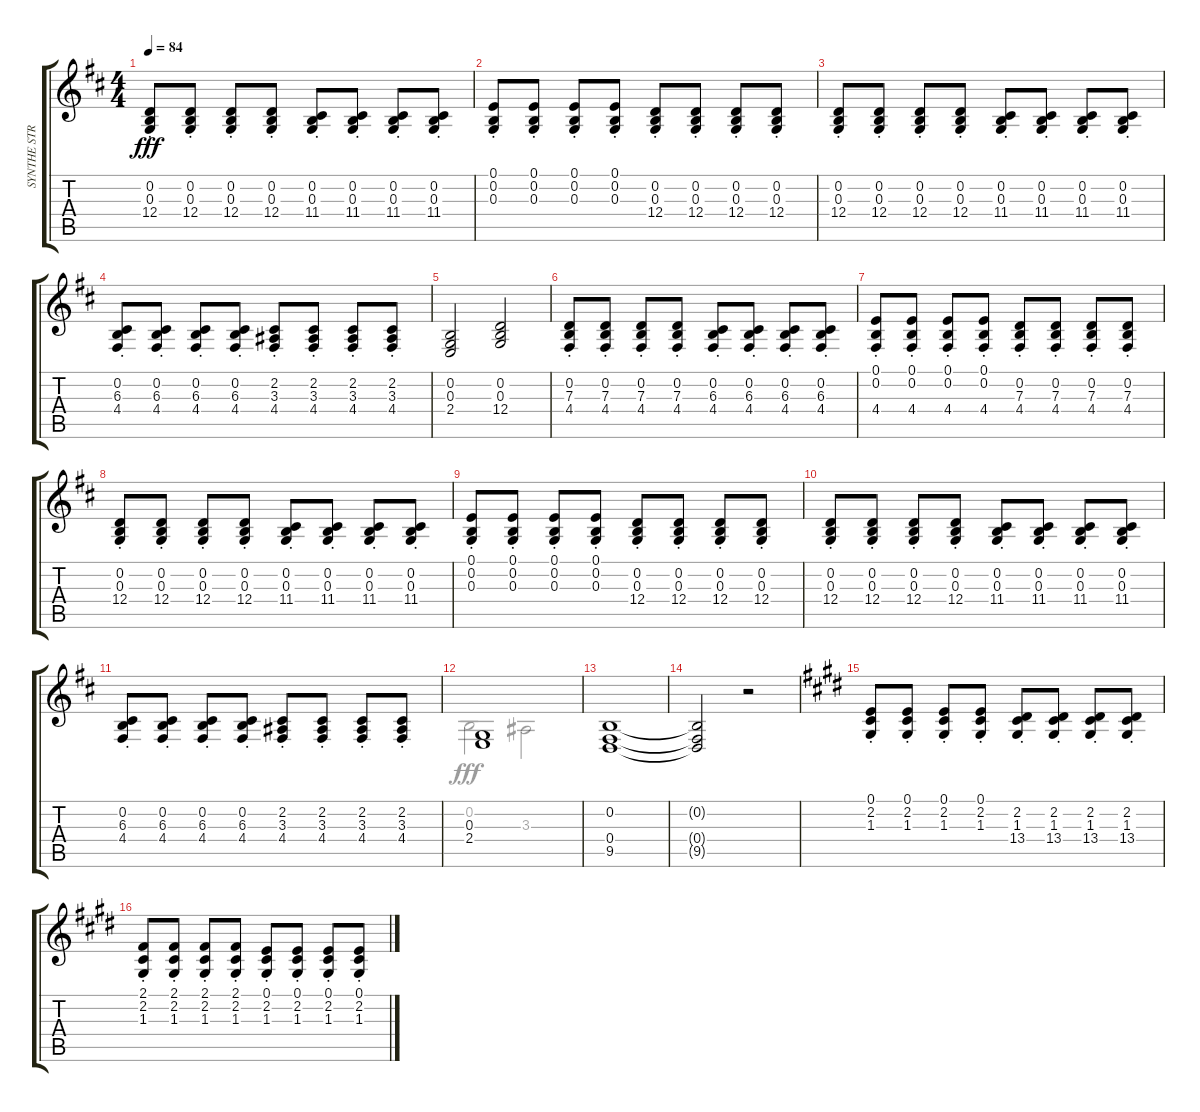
\track ("SYNTHE STRINGS 1_1" "SYNTHE STR") {instrument stringensemble1}
\staff {score tabs}
\tuning (E4 B3 G3 D3 A2 E2) {hide}
\voice
\ts (4 4)
\tempo 84
\clef g2
\ks d
(0.2{st} 0.3{st} 12.4{st}).8{dy fff beam Up} (0.2{st} 0.3{st} 12.4{st}).8{beam Up} (0.2{st} 0.3{st} 12.4{st}).8{beam Up} (0.2{st} 0.3{st} 12.4{st}).8{beam Up} (0.2{st} 0.3{st} 11.4{st}).8{beam Up} (0.2{st} 0.3{st} 11.4{st}).8{beam Up} (0.2{st} 0.3{st} 11.4{st}).8{beam Up} (0.2{st} 0.3{st} 11.4{st}).8{beam Up} |
(0.1{st} 0.2{st} 0.3{st}).8{beam Up} (0.1{st} 0.2{st} 0.3{st}).8{beam Up} (0.1{st} 0.2{st} 0.3{st}).8{beam Up} (0.1{st} 0.2{st} 0.3{st}).8{beam Up} (0.2{st} 0.3{st} 12.4{st}).8{beam Up} (0.2{st} 0.3{st} 12.4{st}).8{beam Up} (0.2{st} 0.3{st} 12.4{st}).8{beam Up} (0.2{st} 0.3{st} 12.4{st}).8{beam Up} |
(0.2{st} 0.3{st} 12.4{st}).8{beam Up} (0.2{st} 0.3{st} 12.4{st}).8{beam Up} (0.2{st} 0.3{st} 12.4{st}).8{beam Up} (0.2{st} 0.3{st} 12.4{st}).8{beam Up} (0.2{st} 0.3{st} 11.4{st}).8{beam Up} (0.2{st} 0.3{st} 11.4{st}).8{beam Up} (0.2{st} 0.3{st} 11.4{st}).8{beam Up} (0.2{st} 0.3{st} 11.4{st}).8{beam Up} |
(0.2{st} 6.3{st} 4.4{st}).8 (0.2{st} 6.3{st} 4.4{st}).8 (0.2{st} 6.3{st} 4.4{st}).8 (0.2{st} 6.3{st} 4.4{st}).8 (2.2{st} 3.3{st} 4.4{st}).8 (2.2{st} 3.3{st} 4.4{st}).8 (2.2{st} 3.3{st} 4.4{st}).8 (2.2{st} 3.3{st} 4.4{st}).8 |
(0.2 0.3 2.4).2 (0.2 0.3 12.4).2{beam Up} |
(0.2{st} 7.3{st} 4.4{st}).8{beam Up} (0.2{st} 7.3{st} 4.4{st}).8{beam Up} (0.2{st} 7.3{st} 4.4{st}).8{beam Up} (0.2{st} 7.3{st} 4.4{st}).8{beam Up} (0.2{st} 6.3{st} 4.4{st}).8 (0.2{st} 6.3{st} 4.4{st}).8 (0.2{st} 6.3{st} 4.4{st}).8 (0.2{st} 6.3{st} 4.4{st}).8 |
(0.1{st} 0.2{st} 4.4{st}).8{beam Up} (0.1{st} 0.2{st} 4.4{st}).8{beam Up} (0.1{st} 0.2{st} 4.4{st}).8{beam Up} (0.1{st} 0.2{st} 4.4{st}).8{beam Up} (0.2{st} 7.3{st} 4.4{st}).8{beam Up} (0.2{st} 7.3{st} 4.4{st}).8{beam Up} (0.2{st} 7.3{st} 4.4{st}).8{beam Up} (0.2{st} 7.3{st} 4.4{st}).8{beam Up} |
(0.2{st} 0.3{st} 12.4{st}).8{beam Up} (0.2{st} 0.3{st} 12.4{st}).8{beam Up} (0.2{st} 0.3{st} 12.4{st}).8{beam Up} (0.2{st} 0.3{st} 12.4{st}).8{beam Up} (0.2{st} 0.3{st} 11.4{st}).8{beam Up} (0.2{st} 0.3{st} 11.4{st}).8{beam Up} (0.2{st} 0.3{st} 11.4{st}).8{beam Up} (0.2{st} 0.3{st} 11.4{st}).8{beam Up} |
(0.1{st} 0.2{st} 0.3{st}).8{beam Up} (0.1{st} 0.2{st} 0.3{st}).8{beam Up} (0.1{st} 0.2{st} 0.3{st}).8{beam Up} (0.1{st} 0.2{st} 0.3{st}).8{beam Up} (0.2{st} 0.3{st} 12.4{st}).8{beam Up} (0.2{st} 0.3{st} 12.4{st}).8{beam Up} (0.2{st} 0.3{st} 12.4{st}).8{beam Up} (0.2{st} 0.3{st} 12.4{st}).8{beam Up} |
(0.2{st} 0.3{st} 12.4{st}).8{beam Up} (0.2{st} 0.3{st} 12.4{st}).8{beam Up} (0.2{st} 0.3{st} 12.4{st}).8{beam Up} (0.2{st} 0.3{st} 12.4{st}).8{beam Up} (0.2{st} 0.3{st} 11.4{st}).8{beam Up} (0.2{st} 0.3{st} 11.4{st}).8{beam Up} (0.2{st} 0.3{st} 11.4{st}).8{beam Up} (0.2{st} 0.3{st} 11.4{st}).8{beam Up} |
(0.2{st} 6.3{st} 4.4{st}).8 (0.2{st} 6.3{st} 4.4{st}).8 (0.2{st} 6.3{st} 4.4{st}).8 (0.2{st} 6.3{st} 4.4{st}).8 (2.2{st} 3.3{st} 4.4{st}).8 (2.2{st} 3.3{st} 4.4{st}).8 (2.2{st} 3.3{st} 4.4{st}).8 (2.2{st} 3.3{st} 4.4{st}).8 |
(0.3 2.4).1 |
(0.2 0.4 9.5).1 |
(0.2{t} 0.4{t} 9.5{t}).2 r.2 |
\ks e
(0.1{st} 2.2{st} 1.3{st}).8 (0.1{st} 2.2{st} 1.3{st}).8 (0.1{st} 2.2{st} 1.3{st}).8 (0.1{st} 2.2{st} 1.3{st}).8 (2.2{st} 1.3{st} 13.4{st}).8 (2.2{st} 1.3{st} 13.4{st}).8 (2.2{st} 1.3{st} 13.4{st}).8 (2.2{st} 1.3{st} 13.4{st}).8 |
(2.1{st} 2.2{st} 1.3{st}).8 (2.1{st} 2.2{st} 1.3{st}).8 (2.1{st} 2.2{st} 1.3{st}).8 (2.1{st} 2.2{st} 1.3{st}).8 (0.1{st} 2.2{st} 1.3{st}).8 (0.1{st} 2.2{st} 1.3{st}).8 (0.1{st} 2.2{st} 1.3{st}).8 (0.1{st} 2.2{st} 1.3{st}).8
\voice
\clef g2
\ottava regular
\simile none
\ks d
|
|
|
|
|
|
|
|
|
|
|
0.2.2 3.3.2 |
|
|
\ks e
|
